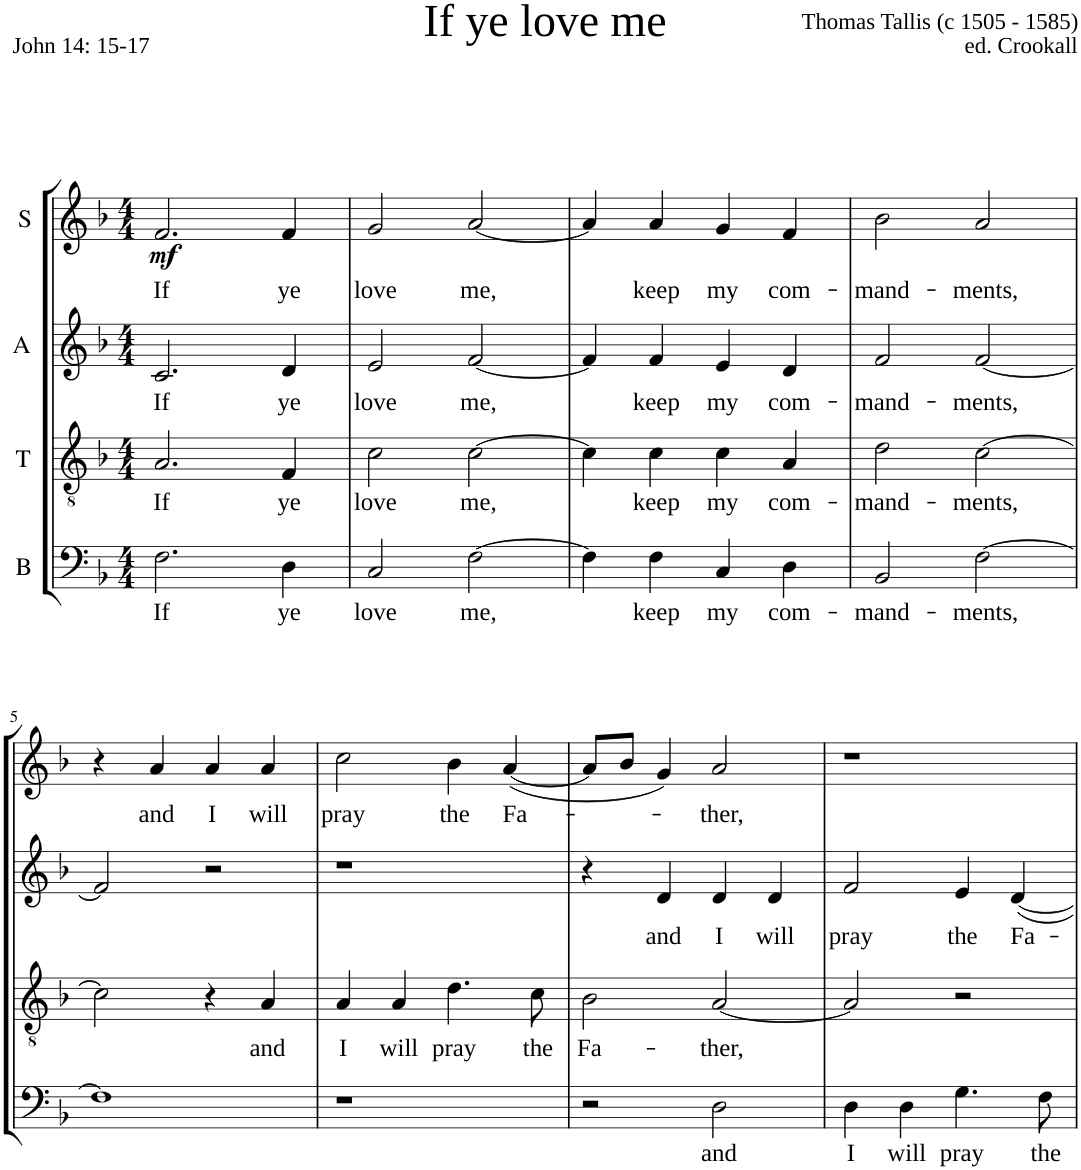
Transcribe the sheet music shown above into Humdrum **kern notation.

**kern	**text	**kern	**text	**kern	**text	**kern	**text	**dynam
*part4	*part4	*part3	*part3	*part2	*part2	*part1	*part1	*part1
*staff4	*staff4	*staff3	*staff3	*staff2	*staff2	*staff1	*staff1	*staff1
*I"B	*	*I"T	*	*I"A	*	*I"S	*	*
*I'B	*	*I'T	*	*I'A	*	*	*	*
*clefF4	*	*clefGv2	*	*clefG2	*	*clefG2	*	*
*	*	*Trd7c12	*	*	*	*	*	*
*k[b-]	*	*k[b-]	*	*k[b-]	*	*k[b-]	*	*
*F:	*	*F:	*	*F:	*	*F:	*	*
*M4/4	*	*M4/4	*	*M4/4	*	*M4/4	*	*
=1	=1	=1	=1	=1	=1	=1	=1	=1
!	!LO:LY:b	!	!LO:LY:b	!	!LO:LY:b	!	!LO:LY:b	!LO:DY:b
2.F\	If	2.A/	If	2.c/	If	2.f/	If	mf
!	!LO:LY:b	!	!LO:LY:b	!	!LO:LY:b	!	!LO:LY:b	!
4D\	ye	4F/	ye	4d/	ye	4f/	ye	.
=2	=2	=2	=2	=2	=2	=2	=2	=2
!	!LO:LY:b	!	!LO:LY:b	!	!LO:LY:b	!	!LO:LY:b	!
2C/	love	2c\	love	2e/	love	2g/	love	.
!	!LO:LY:b	!	!LO:LY:b	!	!LO:LY:b	!	!LO:LY:b	!
[2F\	me,	[2c\	me,	[2f/	me,	[2a/	me,	.
=3	=3	=3	=3	=3	=3	=3	=3	=3
4F\]	.	4c\]	.	4f/]	.	4a/]	.	.
!	!LO:LY:b	!	!LO:LY:b	!	!LO:LY:b	!	!LO:LY:b	!
4F\	keep	4c\	keep	4f/	keep	4a/	keep	.
!	!LO:LY:b	!	!LO:LY:b	!	!LO:LY:b	!	!LO:LY:b	!
4C/	my	4c\	my	4e/	my	4g/	my	.
!	!LO:LY:b	!	!LO:LY:b	!	!LO:LY:b	!	!LO:LY:b	!
4D\	com-	4A/	com-	4d/	com-	4f/	com-	.
=4	=4	=4	=4	=4	=4	=4	=4	=4
!	!LO:LY:b	!	!LO:LY:b	!	!LO:LY:b	!	!LO:LY:b	!
2BB-/	-mand-	2d\	-mand-	2f/	-mand-	2b-\	-mand-	.
!	!LO:LY:b	!	!LO:LY:b	!	!LO:LY:b	!	!LO:LY:b	!
[2F\	-ments,	[2c\	-ments,	[2f/	-ments,	2a/	-ments,	.
!!LO:LB:g=z
=5	=5	=5	=5	=5	=5	=5	=5	=5
1F]	.	2c\]	.	2f/]	.	4r	.	.
!	!	!	!	!	!	!	!LO:LY:b	!
.	.	.	.	.	.	4a/	and	.
!	!	!	!	!	!	!	!LO:LY:b	!
.	.	4r	.	2r	.	4a/	I	.
!	!	!	!LO:LY:b	!	!	!	!LO:LY:b	!
.	.	4A/	and	.	.	4a/	will	.
=6	=6	=6	=6	=6	=6	=6	=6	=6
!	!	!	!LO:LY:b	!	!	!	!LO:LY:b	!
1r	.	4A/	I	1r	.	2cc\	pray	.
!	!	!	!LO:LY:b	!	!	!	!	!
.	.	4A/	will	.	.	.	.	.
!	!	!	!LO:LY:b	!	!	!	!LO:LY:b	!
.	.	4.d\	pray	.	.	4b-\	the	.
!	!	!	!	!	!	!	!LO:LY:b	!
.	.	.	.	.	.	([4a/	Fa-	.
!	!	!	!LO:LY:b	!	!	!	!	!
.	.	8c\	the	.	.	.	.	.
=7	=7	=7	=7	=7	=7	=7	=7	=7
!	!	!	!LO:LY:b	!	!	!	!	!
2r	.	2B-\	Fa-	4r	.	8a/L]	.	.
.	.	.	.	.	.	8b-/J	.	.
!	!	!	!	!	!LO:LY:b	!	!	!
.	.	.	.	4d/	and	4g/)	.	.
!	!LO:LY:b	!	!LO:LY:b	!	!LO:LY:b	!	!LO:LY:b	!
2D\	and	[2A/	-ther,	4d/	I	2a/	-ther,	.
!	!	!	!	!	!LO:LY:b	!	!	!
.	.	.	.	4d/	will	.	.	.
=8	=8	=8	=8	=8	=8	=8	=8	=8
!	!LO:LY:b	!	!	!	!LO:LY:b	!	!	!
4D\	I	2A/]	.	2f/	pray	1r	.	.
!	!LO:LY:b	!	!	!	!	!	!	!
4D\	will	.	.	.	.	.	.	.
!	!LO:LY:b	!	!	!	!LO:LY:b	!	!	!
4.G\	pray	2r	.	4e/	the	.	.	.
!	!	!	!	!	!LO:LY:b	!	!	!
.	.	.	.	[4d/	Fa-	.	.	.
!	!LO:LY:b	!	!	!	!	!	!	!
8F\	the	.	.	.	.	.	.	.
=	=	=	=	=	=	=	=	=
*-	*-	*-	*-	*-	*-	*-	*-	*-
